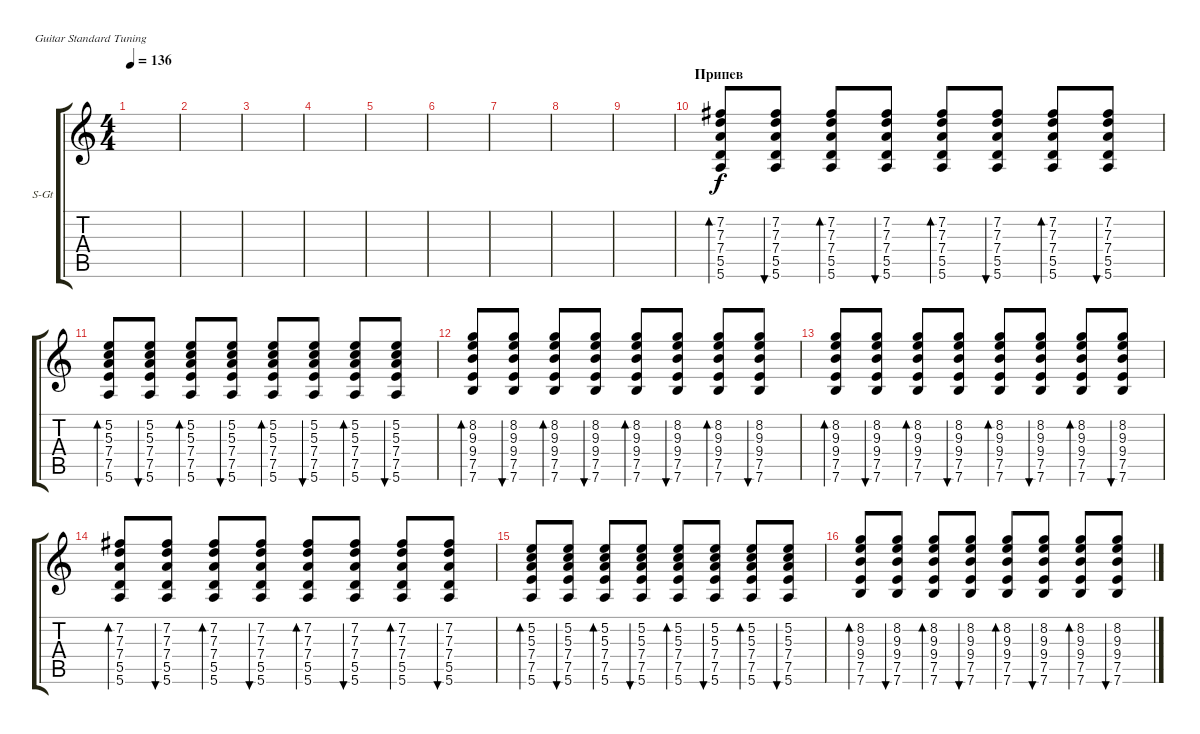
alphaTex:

\defaultSystemsLayout 4
\bracketExtendMode groupsimilarinstruments
\firstSystemTrackNameOrientation horizontal
\otherSystemsTrackNameOrientation horizontal
\track ("В. Бутусов (гитара)" "S-Gt") {instrument acousticguitarsteel}
\staff {score tabs}
\tuning (E4 B3 G3 D3 A2 E2)
\ts (4 4)
\tempo 136
\clef g2
\ks c
|
|
|
|
|
|
|
|
|
\section ("" "Припев")
(5.6 5.5 7.4 7.3 7.2).8{bd 33} (5.6 5.5 7.4 7.3 7.2).8{bu 35} (5.6 5.5 7.4 7.3 7.2).8{bd 33} (5.6 5.5 7.4 7.3 7.2).8{bu 35} (5.6 5.5 7.4 7.3 7.2).8{bd 33} (5.6 5.5 7.4 7.3 7.2).8{bu 35} (5.6 5.5 7.4 7.3 7.2).8{bd 33} (5.6 5.5 7.4 7.3 7.2).8{bu 35} |
(5.6 7.5 7.4 5.3 5.2).8{bd 36} (5.6 7.5 7.4 5.3 5.2).8{bu 33} (5.6 7.5 7.4 5.3 5.2).8{bd 36} (5.6 7.5 7.4 5.3 5.2).8{bu 33} (5.6 7.5 7.4 5.3 5.2).8{bd 36} (5.6 7.5 7.4 5.3 5.2).8{bu 33} (5.6 7.5 7.4 5.3 5.2).8{bd 36} (5.6 7.5 7.4 5.3 5.2).8{bu 33} |
(7.6 7.5 9.4 9.3 8.2).8{bd 38} (7.6 7.5 9.4 9.3 8.2).8{bu 34} (7.6 7.5 9.4 9.3 8.2).8{bd 38} (7.6 7.5 9.4 9.3 8.2).8{bu 34} (7.6 7.5 9.4 9.3 8.2).8{bd 38} (7.6 7.5 9.4 9.3 8.2).8{bu 34} (7.6 7.5 9.4 9.3 8.2).8{bd 38} (7.6 7.5 9.4 9.3 8.2).8{bu 34} |
(7.6 7.5 9.4 9.3 8.2).8{bd 38} (7.6 7.5 9.4 9.3 8.2).8{bu 34} (7.6 7.5 9.4 9.3 8.2).8{bd 38} (7.6 7.5 9.4 9.3 8.2).8{bu 34} (7.6 7.5 9.4 9.3 8.2).8{bd 38} (7.6 7.5 9.4 9.3 8.2).8{bu 34} (7.6 7.5 9.4 9.3 8.2).8{bd 38} (7.6 7.5 9.4 9.3 8.2).8{bu 34} |
(5.6 5.5 7.4 7.3 7.2).8{bd 33} (5.6 5.5 7.4 7.3 7.2).8{bu 35} (5.6 5.5 7.4 7.3 7.2).8{bd 33} (5.6 5.5 7.4 7.3 7.2).8{bu 35} (5.6 5.5 7.4 7.3 7.2).8{bd 33} (5.6 5.5 7.4 7.3 7.2).8{bu 35} (5.6 5.5 7.4 7.3 7.2).8{bd 33} (5.6 5.5 7.4 7.3 7.2).8{bu 35} |
(5.6 7.5 7.4 5.3 5.2).8{bd 36} (5.6 7.5 7.4 5.3 5.2).8{bu 33} (5.6 7.5 7.4 5.3 5.2).8{bd 36} (5.6 7.5 7.4 5.3 5.2).8{bu 33} (5.6 7.5 7.4 5.3 5.2).8{bd 36} (5.6 7.5 7.4 5.3 5.2).8{bu 33} (5.6 7.5 7.4 5.3 5.2).8{bd 36} (5.6 7.5 7.4 5.3 5.2).8{bu 33} |
(7.6 7.5 9.4 9.3 8.2).8{bd 38} (7.6 7.5 9.4 9.3 8.2).8{bu 34} (7.6 7.5 9.4 9.3 8.2).8{bd 38} (7.6 7.5 9.4 9.3 8.2).8{bu 34} (7.6 7.5 9.4 9.3 8.2).8{bd 38} (7.6 7.5 9.4 9.3 8.2).8{bu 34} (7.6 7.5 9.4 9.3 8.2).8{bd 38} (7.6 7.5 9.4 9.3 8.2).8{bu 34}
